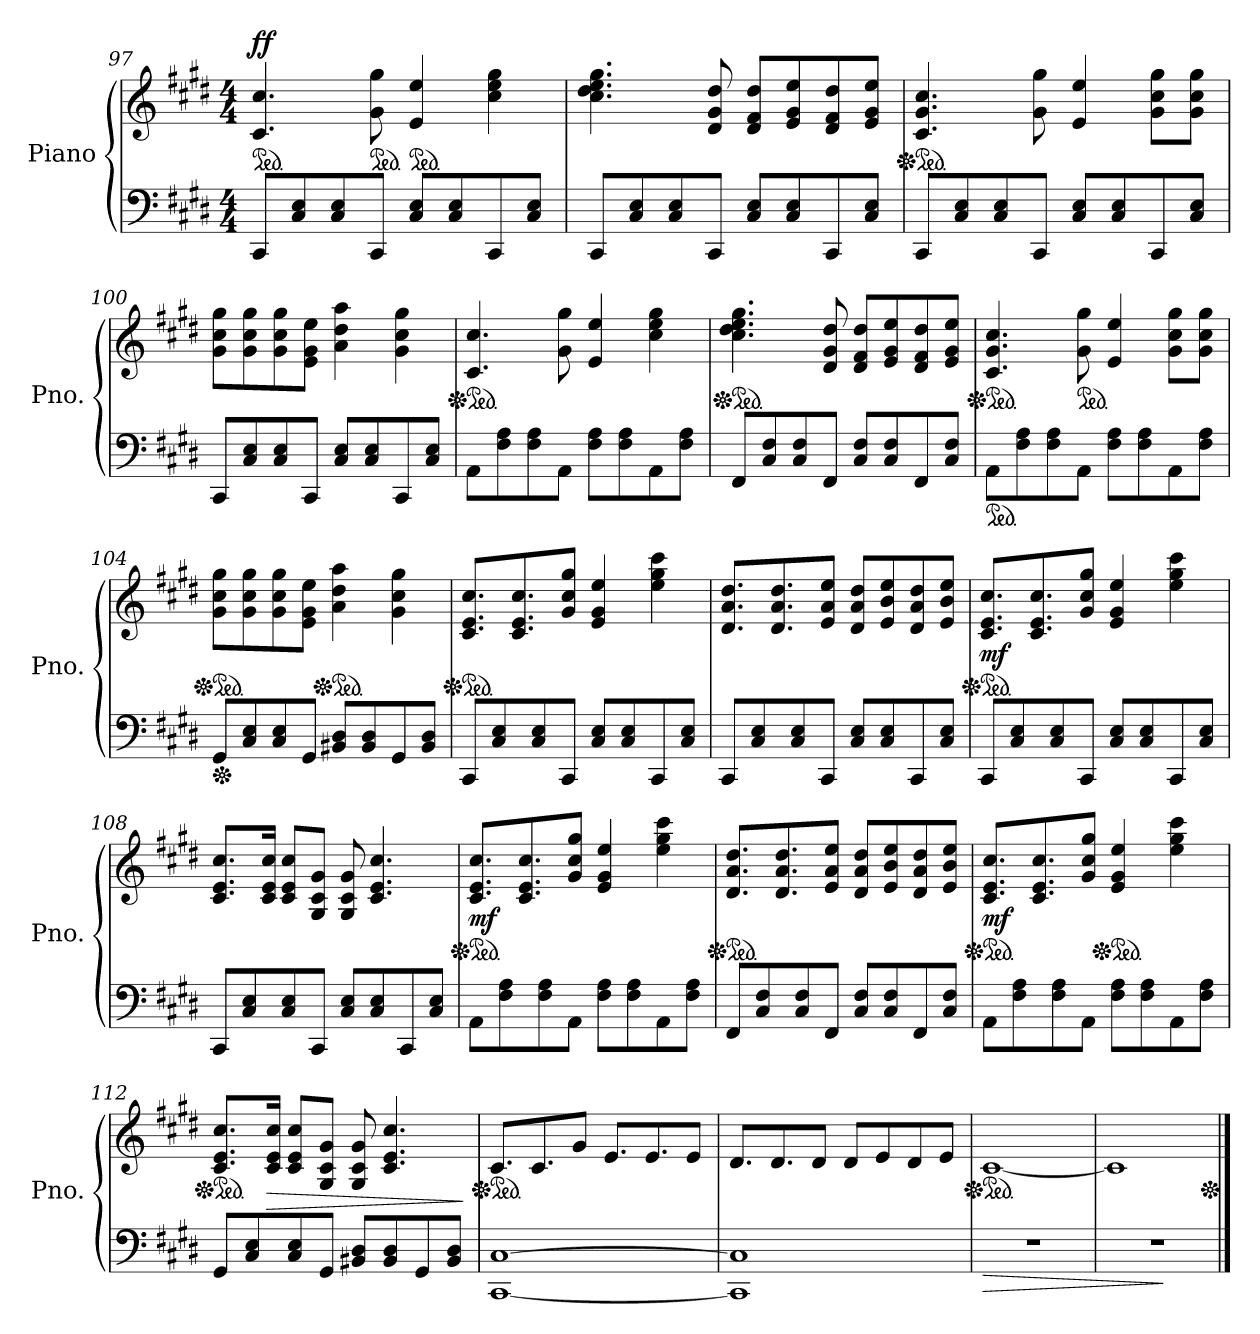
**kern	**kern	**dynam
*part1	*part1	*part1
*staff2	*staff1	*staff1/2
*I"Piano	*	*
*I'Pno.	*	*
*clefF4	*clefG2	*
*k[f#c#g#d#]	*k[f#c#g#d#]	*
*M4/4	*M4/4	*
*	*ped	*
=97	=97	=97
!	!	!LO:DY:b=2
!	!	!LO:DY:n=1:a
8CC#/L	4.c#/ 4.cc#/	f f
8C#/ 8E/	.	.
8C#/ 8E/	.	.
*	*ped	*
8CC#/J	8g#\ 8gg#\	.
*	*ped	*
8C#/ 8E/L	4e/ 4ee/	.
8C#/ 8E/	.	.
8CC#/	4cc#\ 4ee\ 4gg#\	.
8C#/ 8E/J	.	.
=98	=98	=98
8CC#/L	4.cc#\ 4.dd#\ 4.ee\ 4.gg#\	.
8C#/ 8E/	.	.
8C#/ 8E/	.	.
8CC#/J	8d#/ 8g#/ 8dd#/	.
8C#/ 8E/L	8d#/ 8f#/ 8dd#/L	.
8C#/ 8E/	8e/ 8g#/ 8ee/	.
8CC#/	8d#/ 8f#/ 8dd#/	.
8C#/ 8E/J	8e/ 8g#/ 8ee/J	.
!!LO:LB:g=z
=99	=99	=99
*	*Xped	*
*	*Xped	*
*	*Xped	*
*	*ped	*
8CC#/L	4.c#/ 4.g#/ 4.cc#/	.
8C#/ 8E/	.	.
8C#/ 8E/	.	.
8CC#/J	8g#\ 8gg#\	.
8C#/ 8E/L	4e/ 4ee/	.
8C#/ 8E/	.	.
8CC#/	8g#\ 8cc#\ 8gg#\L	.
8C#/ 8E/J	8g#\ 8cc#\ 8gg#\J	.
=100	=100	=100
8CC#/L	8g#\ 8cc#\ 8gg#\L	.
8C#/ 8E/	8g#\ 8cc#\ 8gg#\	.
8C#/ 8E/	8g#\ 8cc#\ 8gg#\	.
8CC#/J	8e\ 8g#\ 8ee\J	.
8C#/ 8E/L	4a\ 4dd#\ 4aa\	.
8C#/ 8E/	.	.
8CC#/	4g#\ 4cc#\ 4gg#\	.
8C#/ 8E/J	.	.
=101	=101	=101
*	*Xped	*
*	*ped	*
8AA\L	4.c#/ 4.cc#/	.
8F#\ 8A\	.	.
8F#\ 8A\	.	.
8AA\J	8g#\ 8gg#\	.
8F#\ 8A\L	4e/ 4ee/	.
8F#\ 8A\	.	.
8AA\	4cc#\ 4ee\ 4gg#\	.
8F#\ 8A\J	.	.
=102	=102	=102
*	*Xped	*
*	*ped	*
8FF#/L	4.cc#\ 4.dd#\ 4.ee\ 4.gg#\	.
8C#/ 8F#/	.	.
8C#/ 8F#/	.	.
8FF#/J	8d#/ 8g#/ 8dd#/	.
8C#/ 8F#/L	8d#/ 8f#/ 8dd#/L	.
8C#/ 8F#/	8e/ 8g#/ 8ee/	.
8FF#/	8d#/ 8f#/ 8dd#/	.
8C#/ 8F#/J	8e/ 8g#/ 8ee/J	.
=103	=103	=103
*ped	*	*
*	*Xped	*
*	*ped	*
8AA\L	4.c#/ 4.g#/ 4.cc#/	.
8F#\ 8A\	.	.
8F#\ 8A\	.	.
*	*ped	*
8AA\J	8g#\ 8gg#\	.
8F#\ 8A\L	4e/ 4ee/	.
8F#\ 8A\	.	.
8AA\	8g#\ 8cc#\ 8gg#\L	.
8F#\ 8A\J	8g#\ 8cc#\ 8gg#\J	.
!!LO:LB:g=z
=104	=104	=104
*Xped	*	*
*	*Xped	*
*	*ped	*
8GG#/L	8g#\ 8cc#\ 8gg#\L	.
8C#/ 8E/	8g#\ 8cc#\ 8gg#\	.
8C#/ 8E/	8g#\ 8cc#\ 8gg#\	.
8GG#/J	8e\ 8g#\ 8ee\J	.
*	*Xped	*
*	*ped	*
8BB#X/ 8D#/L	4a\ 4dd#\ 4aa\	.
8BB#/ 8D#/	.	.
8GG#/	4g#\ 4cc#\ 4gg#\	.
8BB#/ 8D#/J	.	.
=105	=105	=105
*	*Xped	*
*	*Xped	*
*	*ped	*
!	!	!LO:DY:b=2
!	!	!LO:DY:n=1:b
8CC#/L	8.c#/ 8.e/ 8.cc#/L	mf mf
8C#/ 8E/	.	.
.	8.c#/ 8.e/ 8.cc#/	.
8C#/ 8E/	.	.
8CC#/J	8g#/ 8cc#/ 8gg#/J	.
8C#/ 8E/L	4e/ 4g#/ 4ee/	.
8C#/ 8E/	.	.
8CC#/	4ee\ 4gg#\ 4ccc#\	.
8C#/ 8E/J	.	.
=106	=106	=106
8CC#/L	8.d#/ 8.a/ 8.dd#/L	.
8C#/ 8E/	.	.
.	8.d#/ 8.a/ 8.dd#/	.
8C#/ 8E/	.	.
8CC#/J	8e/ 8a/ 8ee/J	.
8C#/ 8E/L	8d#/ 8a/ 8dd#/L	.
8C#/ 8E/	8e/ 8b/ 8ee/	.
8CC#/	8d#/ 8a/ 8dd#/	.
8C#/ 8E/J	8e/ 8b/ 8ee/J	.
=107	=107	=107
*	*Xped	*
*	*ped	*
!	!	!LO:DY:b
8CC#/L	8.c#/ 8.e/ 8.cc#/L	mf
8C#/ 8E/	.	.
.	8.c#/ 8.e/ 8.cc#/	.
8C#/ 8E/	.	.
8CC#/J	8g#/ 8cc#/ 8gg#/J	.
8C#/ 8E/L	4e/ 4g#/ 4ee/	.
8C#/ 8E/	.	.
8CC#/	4ee\ 4gg#\ 4ccc#\	.
8C#/ 8E/J	.	.
!!LO:LB:g=z
=108	=108	=108
8CC#/L	8.c#/ 8.e/ 8.cc#/L	.
8C#/ 8E/	.	.
.	16c#/ 16e/ 16cc#/Jk	.
8C#/ 8E/	8c#/ 8e/ 8cc#/L	.
8CC#/J	8G#/ 8c#/ 8g#/J	.
8C#/ 8E/L	8G#/ 8c#/ 8g#/	.
8C#/ 8E/	4.c#/ 4.e/ 4.cc#/	.
8CC#/	.	.
8C#/ 8E/J	.	.
=109	=109	=109
*	*Xped	*
*	*ped	*
!	!	!LO:DY:b
8AA\L	8.c#/ 8.e/ 8.cc#/L	mf
8F#\ 8A\	.	.
.	8.c#/ 8.e/ 8.cc#/	.
8F#\ 8A\	.	.
8AA\J	8g#/ 8cc#/ 8gg#/J	.
8F#\ 8A\L	4e/ 4g#/ 4ee/	.
8F#\ 8A\	.	.
8AA\	4ee\ 4gg#\ 4ccc#\	.
8F#\ 8A\J	.	.
=110	=110	=110
*	*Xped	*
*	*ped	*
8FF#/L	8.d#/ 8.a/ 8.dd#/L	.
8C#/ 8F#/	.	.
.	8.d#/ 8.a/ 8.dd#/	.
8C#/ 8F#/	.	.
8FF#/J	8e/ 8a/ 8ee/J	.
8C#/ 8F#/L	8d#/ 8a/ 8dd#/L	.
8C#/ 8F#/	8e/ 8b/ 8ee/	.
8FF#/	8d#/ 8a/ 8dd#/	.
8C#/ 8F#/J	8e/ 8b/ 8ee/J	.
=111	=111	=111
*	*Xped	*
*	*ped	*
!	!	!LO:DY:b
8AA\L	8.c#/ 8.e/ 8.cc#/L	mf
8F#\ 8A\	.	.
.	8.c#/ 8.e/ 8.cc#/	.
8F#\ 8A\	.	.
8AA\J	8g#/ 8cc#/ 8gg#/J	.
*	*Xped	*
*	*ped	*
8F#\ 8A\L	4e/ 4g#/ 4ee/	.
8F#\ 8A\	.	.
8AA\	4ee\ 4gg#\ 4ccc#\	.
8F#\ 8A\J	.	.
!!LO:LB:g=z
=112	=112	=112
*	*Xped	*
*	*ped	*
8GG#/L	8.c#/ 8.e/ 8.cc#/L	.
8C#/ 8E/	.	.
!	!	!LO:HP:b
.	16c#/ 16e/ 16cc#/Jk	>
8C#/ 8E/	8c#/ 8e/ 8cc#/L	.
8GG#/J	8G#/ 8c#/ 8g#/J	.
8BB#X/ 8D#/L	8G#/ 8c#/ 8g#/	.
8BB#/ 8D#/	4.c#/ 4.e/ 4.cc#/	.
8GG#/	.	.
8BB#/ 8D#/J	.	.
.	.	]
=113	=113	=113
*	*Xped	*
*	*ped	*
!	!	!LO:DY:b=2
!	!	!LO:DY:n=1:b
[1CC# [1C#	8.c#/L	mp mp
.	8.c#/	.
.	8g#/J	.
.	8.e/L	.
.	8.e/	.
.	8e/J	.
=114	=114	=114
1CC#] 1C#]	8.d#/L	.
.	8.d#/	.
.	8d#/J	.
.	8d#/L	.
.	8e/	.
.	8d#/	.
.	8e/J	.
=115	=115	=115
!	!	!LO:HP:b=2
*	*Xped	*
*	*ped	*
1r	[1c#	>
=116	=116	=116
1r	1c#]	.
.	.	]
*	*Xped	*
==	==	==
*-	*-	*-
